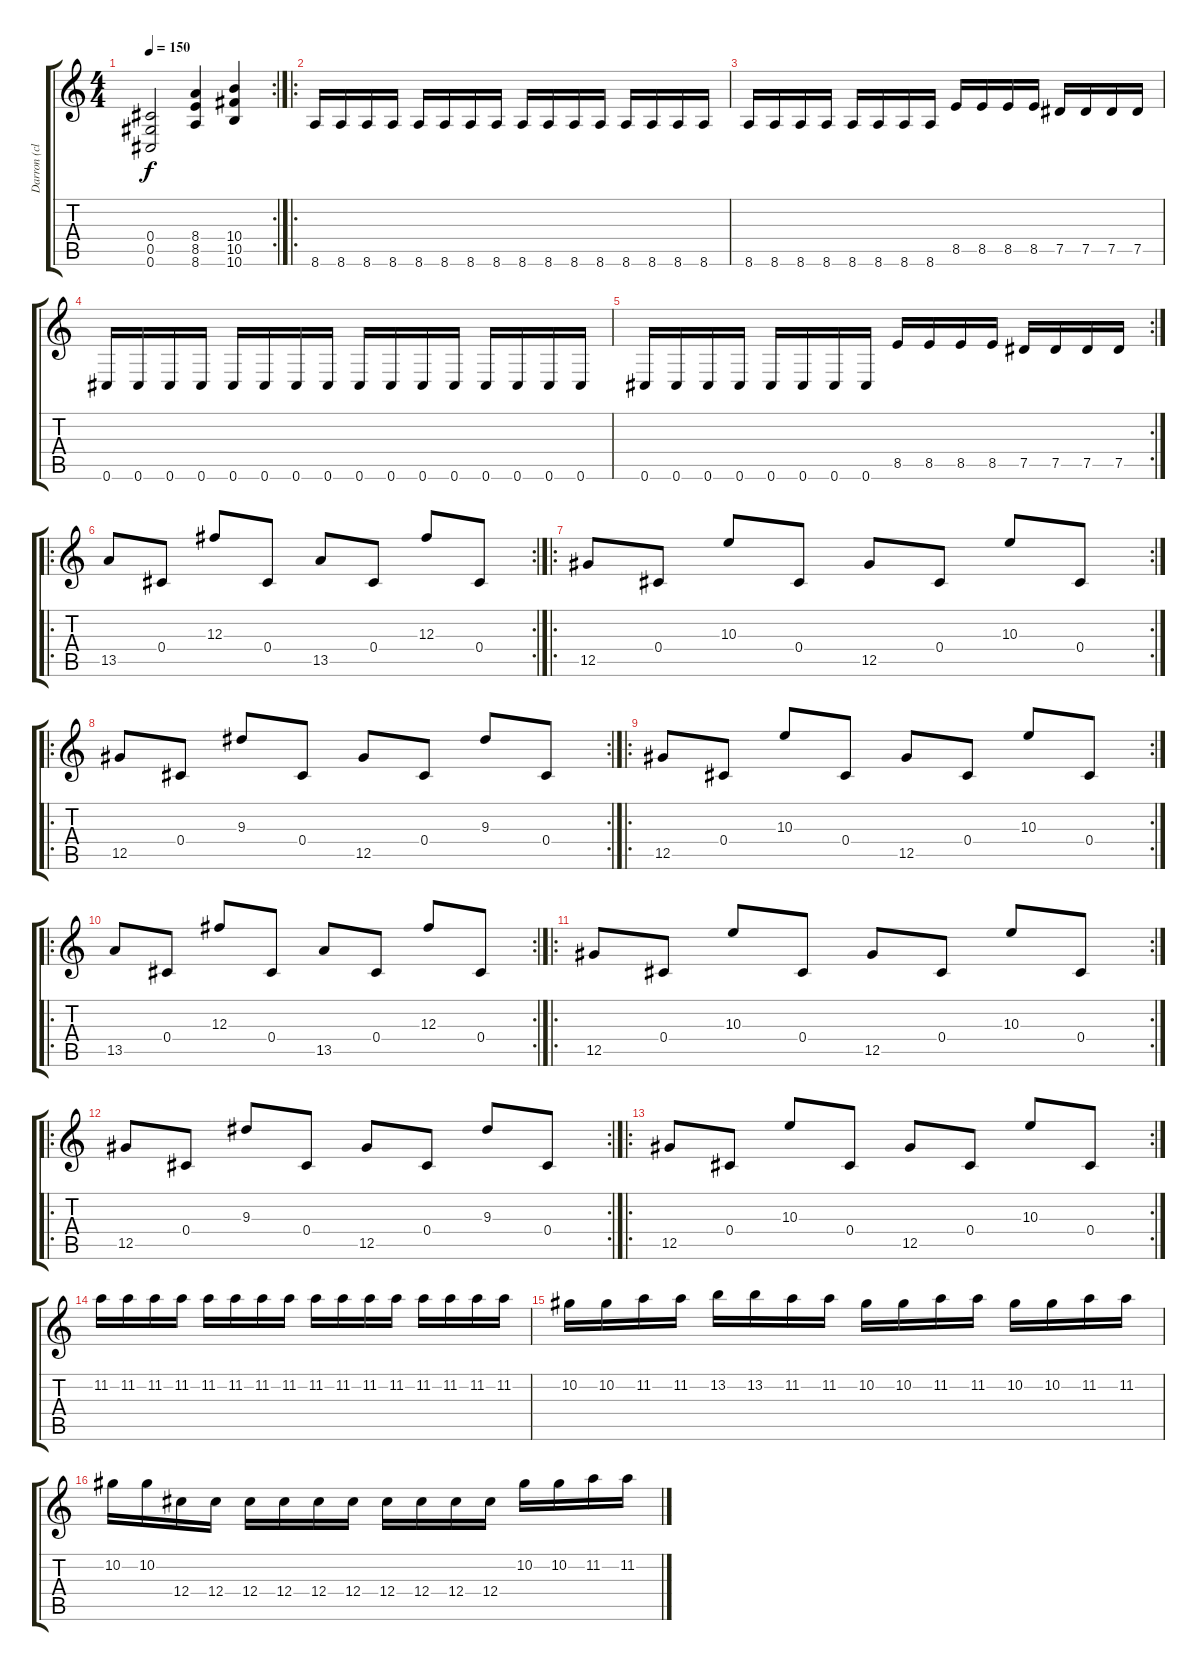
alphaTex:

\track ("Darron (clean sort of)" "Darron (cl") {instrument electricguitarjazz}
\staff {score tabs}
\tuning (Eb4 Bb3 Gb3 Db3 Ab2 Db2) {hide}
\rc 2
\ts (4 4)
\tempo 150
\clef g2
\ks c
(0.4{t} 0.5{t} 0.6{t}).2{dy f} (8.4 8.5 8.6).4 (10.4 10.5 10.6).4 |
\ro
8.6.16 8.6.16 8.6.16 8.6.16 8.6.16 8.6.16 8.6.16 8.6.16 8.6.16 8.6.16 8.6.16 8.6.16 8.6.16 8.6.16 8.6.16 8.6.16 |
8.6.16 8.6.16 8.6.16 8.6.16 8.6.16 8.6.16 8.6.16 8.6.16 8.5.16 8.5.16 8.5.16 8.5.16 7.5.16 7.5.16 7.5.16 7.5.16 |
0.6.16 0.6.16 0.6.16 0.6.16 0.6.16 0.6.16 0.6.16 0.6.16 0.6.16 0.6.16 0.6.16 0.6.16 0.6.16 0.6.16 0.6.16 0.6.16 |
\rc 2
0.6.16 0.6.16 0.6.16 0.6.16 0.6.16 0.6.16 0.6.16 0.6.16 8.5.16 8.5.16 8.5.16 8.5.16 7.5.16 7.5.16 7.5.16 7.5.16 |
\ro
\rc 2
13.5.8 0.4.8 12.3.8 0.4.8 13.5.8 0.4.8 12.3.8 0.4.8 |
\ro
\rc 2
12.5.8 0.4.8 10.3.8 0.4.8 12.5.8 0.4.8 10.3.8 0.4.8 |
\ro
\rc 2
12.5.8 0.4.8 9.3.8 0.4.8 12.5.8 0.4.8 9.3.8 0.4.8 |
\ro
\rc 2
12.5.8 0.4.8 10.3.8 0.4.8 12.5.8 0.4.8 10.3.8 0.4.8 |
\ro
\rc 2
13.5.8 0.4.8 12.3.8 0.4.8 13.5.8 0.4.8 12.3.8 0.4.8 |
\ro
\rc 2
12.5.8 0.4.8 10.3.8 0.4.8 12.5.8 0.4.8 10.3.8 0.4.8 |
\ro
\rc 2
12.5.8 0.4.8 9.3.8 0.4.8 12.5.8 0.4.8 9.3.8 0.4.8 |
\ro
\rc 2
12.5.8 0.4.8 10.3.8 0.4.8 12.5.8 0.4.8 10.3.8 0.4.8 |
11.2.16 11.2.16 11.2.16 11.2.16 11.2.16 11.2.16 11.2.16 11.2.16 11.2.16 11.2.16 11.2.16 11.2.16 11.2.16 11.2.16 11.2.16 11.2.16 |
10.2.16 10.2.16 11.2.16 11.2.16 13.2.16 13.2.16 11.2.16 11.2.16 10.2.16 10.2.16 11.2.16 11.2.16 10.2.16 10.2.16 11.2.16 11.2.16 |
10.2.16 10.2.16 12.4.16 12.4.16 12.4.16 12.4.16 12.4.16 12.4.16 12.4.16 12.4.16 12.4.16 12.4.16 10.2.16 10.2.16 11.2.16 11.2.16
